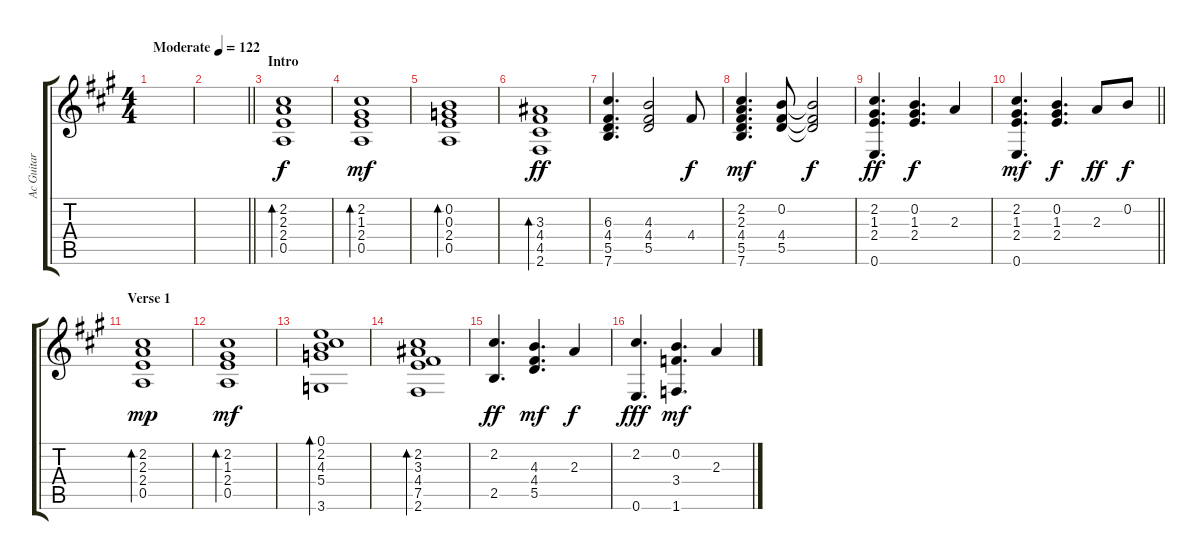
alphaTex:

\track ("Ac Guitar 2" "Ac Guitar ") {instrument acousticguitarsteel}
\staff {score tabs}
\tuning (E4 B3 G3 D3 A2 E2) {hide}
\ts (4 4)
\tempo (122 "Moderate")
\clef g2
\ks a
|
\barLineRight lightlight
|
\section ("" "Intro")
(2.2 2.3 2.4 0.5).1{bd 240} |
(2.2 1.3 2.4 0.5).1{bd 240 dy mf} |
(0.2 0.3 2.4 0.5).1{bd 240} |
(3.3 4.4 4.5 2.6).1{bd 240 dy ff} |
(6.3 4.4 5.5 7.6).4{d} (4.3 4.4 5.5).2 4.4.8{dy f} |
(2.2 2.3 4.4 5.5 7.6).4{d dy mf} (0.2 4.4 5.5).8 (0.2{t} 4.4{t} 5.5{t}).2{dy f} |
(2.2 1.3 2.4 0.6).4{d dy ff} (0.2 1.3 2.4).4{d dy f} 2.3.4 |
\barLineRight lightlight
(2.2 1.3 2.4 0.6).4{d dy mf} (0.2 1.3 2.4).4{d dy f} 2.3.8{dy ff} 0.2.8{dy f} |
\section ("" "Verse 1")
(2.2 2.3 2.4 0.5).1{bd 240 dy mp} |
(2.2 1.3 2.4 0.5).1{bd 240 dy mf} |
(0.1 2.2 4.3 5.4 3.6).1{bd 240} |
(2.2 3.3 4.4 7.5 2.6).1{bd 240} |
(2.2 2.5).4{d dy ff} (4.3 4.4 5.5).4{d dy mf} 2.3.4{dy f} |
(2.2 0.6).4{d dy fff} (0.2 3.4 1.6).4{d dy mf} 2.3.4
